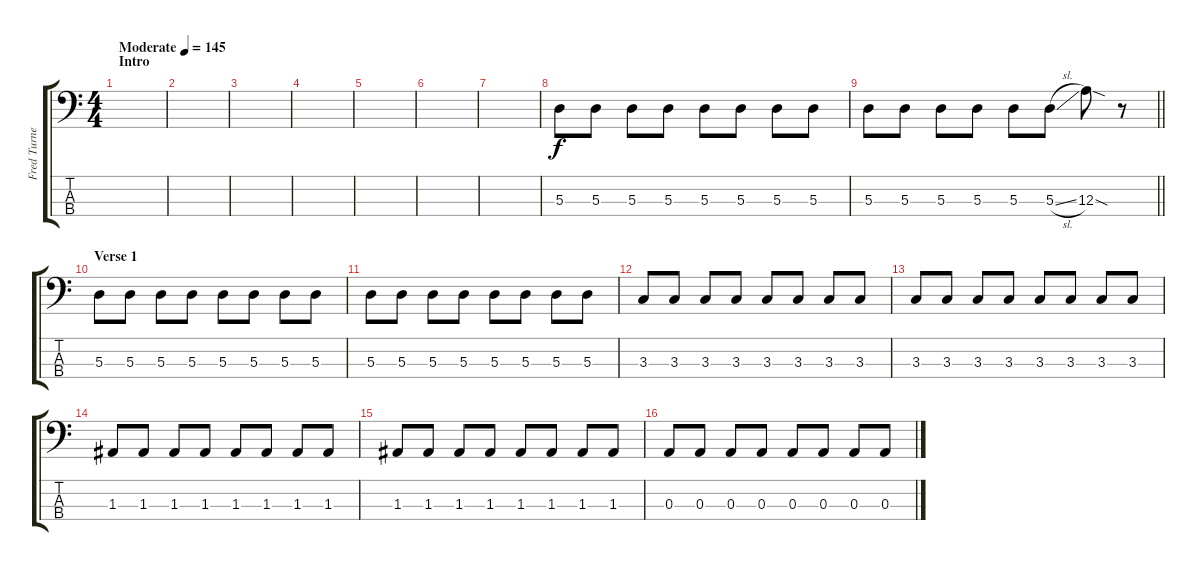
\track ("Fred Turner" "Fred Turne") {instrument electricbassfinger}
\staff {score tabs}
\tuning (G2 D2 A1 E1) {hide}
\ts (4 4)
\section ("" "Intro")
\tempo (145 "Moderate")
\clef f4
\ks c
|
|
|
|
|
|
|
5.3.8 5.3.8 5.3.8 5.3.8 5.3.8 5.3.8 5.3.8 5.3.8 |
\barLineRight lightlight
5.3.8 5.3.8 5.3.8 5.3.8 5.3.8 5.3{sl}.8 12.3{sod}.8 r.8 |
\section ("" "Verse 1")
5.3.8 5.3.8 5.3.8 5.3.8 5.3.8 5.3.8 5.3.8 5.3.8 |
5.3.8 5.3.8 5.3.8 5.3.8 5.3.8 5.3.8 5.3.8 5.3.8 |
3.3.8 3.3.8 3.3.8 3.3.8 3.3.8 3.3.8 3.3.8 3.3.8 |
3.3.8 3.3.8 3.3.8 3.3.8 3.3.8 3.3.8 3.3.8 3.3.8 |
1.3.8 1.3.8 1.3.8 1.3.8 1.3.8 1.3.8 1.3.8 1.3.8 |
1.3.8 1.3.8 1.3.8 1.3.8 1.3.8 1.3.8 1.3.8 1.3.8 |
0.3.8 0.3.8 0.3.8 0.3.8 0.3.8 0.3.8 0.3.8 0.3.8
